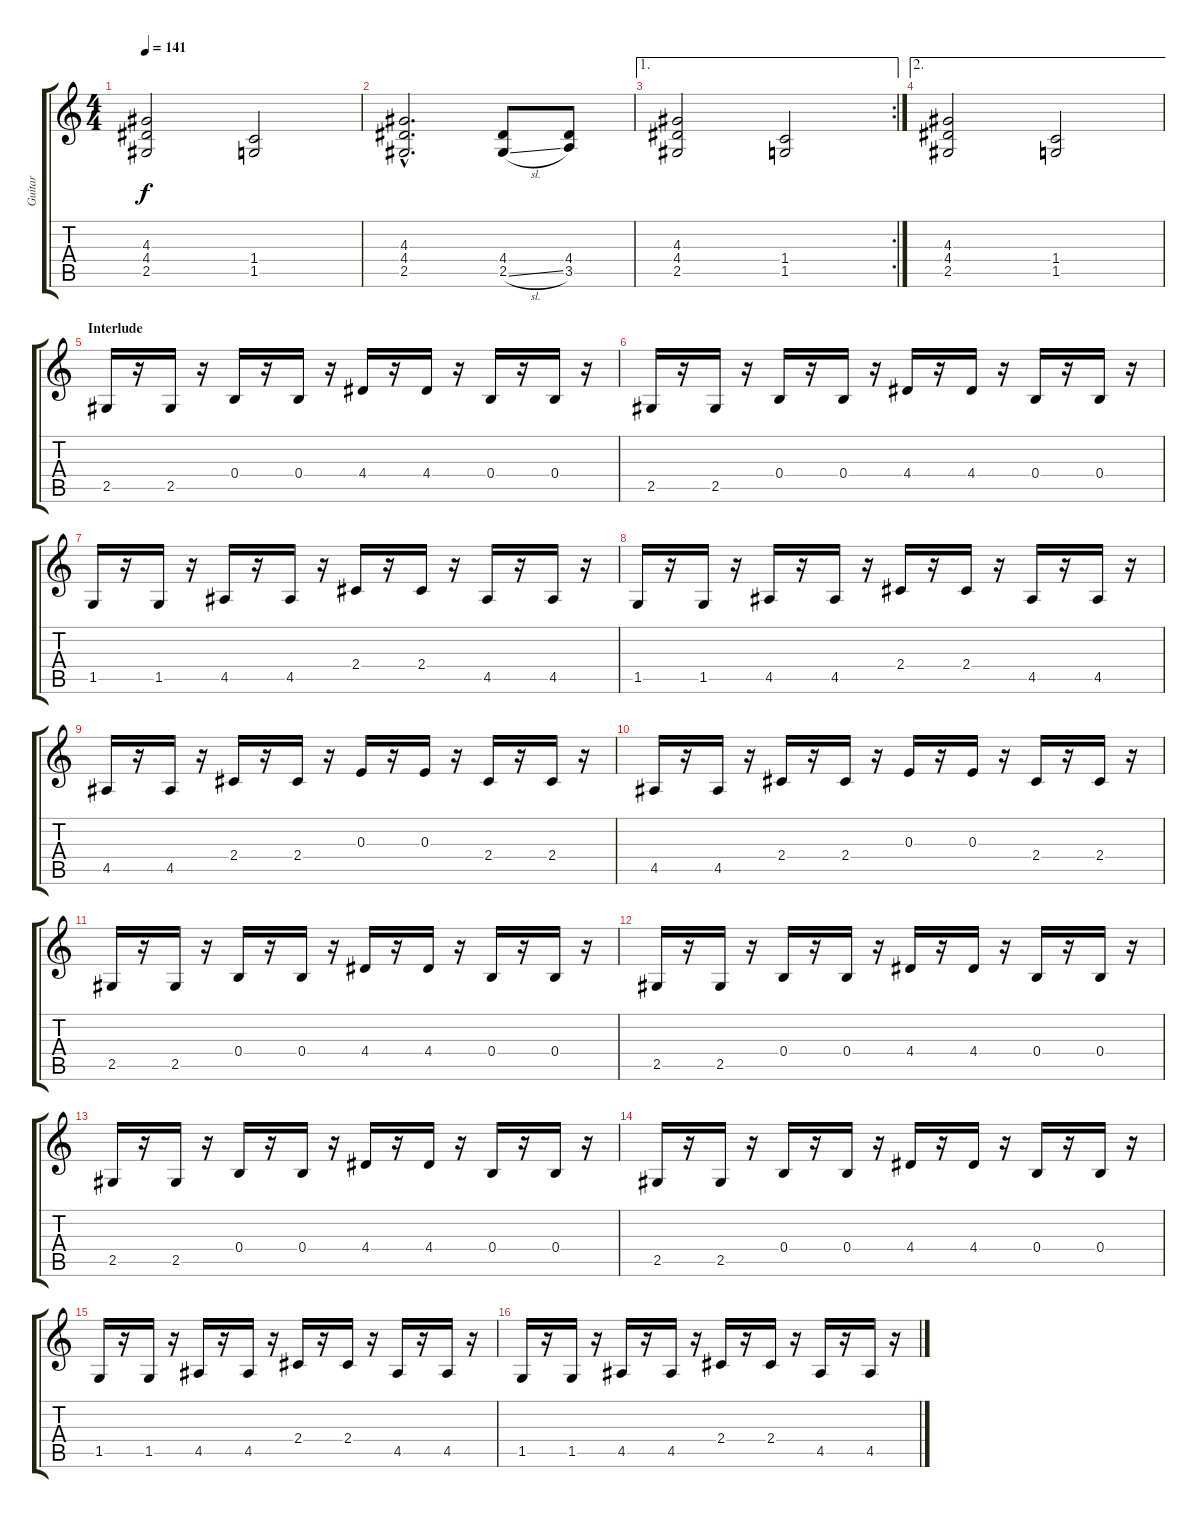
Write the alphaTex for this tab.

\track ("Guitar" "Guitar") {instrument distortionguitar}
\staff {score tabs}
\tuning (Db4 Ab3 E3 B2 Gb2 Db2) {hide}
\ts (4 4)
\tempo 141
\clef g2
\ks c
(4.3 4.4 2.5).2{dy f} (1.4 1.5).2 |
(4.3{hac} 4.4{hac} 2.5{hac}).2{d} (4.4 2.5{sl}).8 (4.4 3.5).8 |
\ae 1
\rc 2
(4.3 4.4 2.5).2 (1.4 1.5).2 |
\ae 2
(4.3 4.4 2.5).2 (1.4 1.5).2 |
\section ("" "Interlude")
2.5.16 r.16 2.5.16 r.16 0.4.16 r.16 0.4.16 r.16 4.4.16 r.16 4.4.16 r.16 0.4.16 r.16 0.4.16 r.16 |
2.5.16 r.16 2.5.16 r.16 0.4.16 r.16 0.4.16 r.16 4.4.16 r.16 4.4.16 r.16 0.4.16 r.16 0.4.16 r.16 |
1.5.16 r.16 1.5.16 r.16 4.5.16 r.16 4.5.16 r.16 2.4.16 r.16 2.4.16 r.16 4.5.16 r.16 4.5.16 r.16 |
1.5.16 r.16 1.5.16 r.16 4.5.16 r.16 4.5.16 r.16 2.4.16 r.16 2.4.16 r.16 4.5.16 r.16 4.5.16 r.16 |
4.5.16 r.16 4.5.16 r.16 2.4.16 r.16 2.4.16 r.16 0.3.16 r.16 0.3.16 r.16 2.4.16 r.16 2.4.16 r.16 |
4.5.16 r.16 4.5.16 r.16 2.4.16 r.16 2.4.16 r.16 0.3.16 r.16 0.3.16 r.16 2.4.16 r.16 2.4.16 r.16 |
2.5.16 r.16 2.5.16 r.16 0.4.16 r.16 0.4.16 r.16 4.4.16 r.16 4.4.16 r.16 0.4.16 r.16 0.4.16 r.16 |
2.5.16 r.16 2.5.16 r.16 0.4.16 r.16 0.4.16 r.16 4.4.16 r.16 4.4.16 r.16 0.4.16 r.16 0.4.16 r.16 |
2.5.16 r.16 2.5.16 r.16 0.4.16 r.16 0.4.16 r.16 4.4.16 r.16 4.4.16 r.16 0.4.16 r.16 0.4.16 r.16 |
2.5.16 r.16 2.5.16 r.16 0.4.16 r.16 0.4.16 r.16 4.4.16 r.16 4.4.16 r.16 0.4.16 r.16 0.4.16 r.16 |
1.5.16 r.16 1.5.16 r.16 4.5.16 r.16 4.5.16 r.16 2.4.16 r.16 2.4.16 r.16 4.5.16 r.16 4.5.16 r.16 |
1.5.16 r.16 1.5.16 r.16 4.5.16 r.16 4.5.16 r.16 2.4.16 r.16 2.4.16 r.16 4.5.16 r.16 4.5.16 r.16
